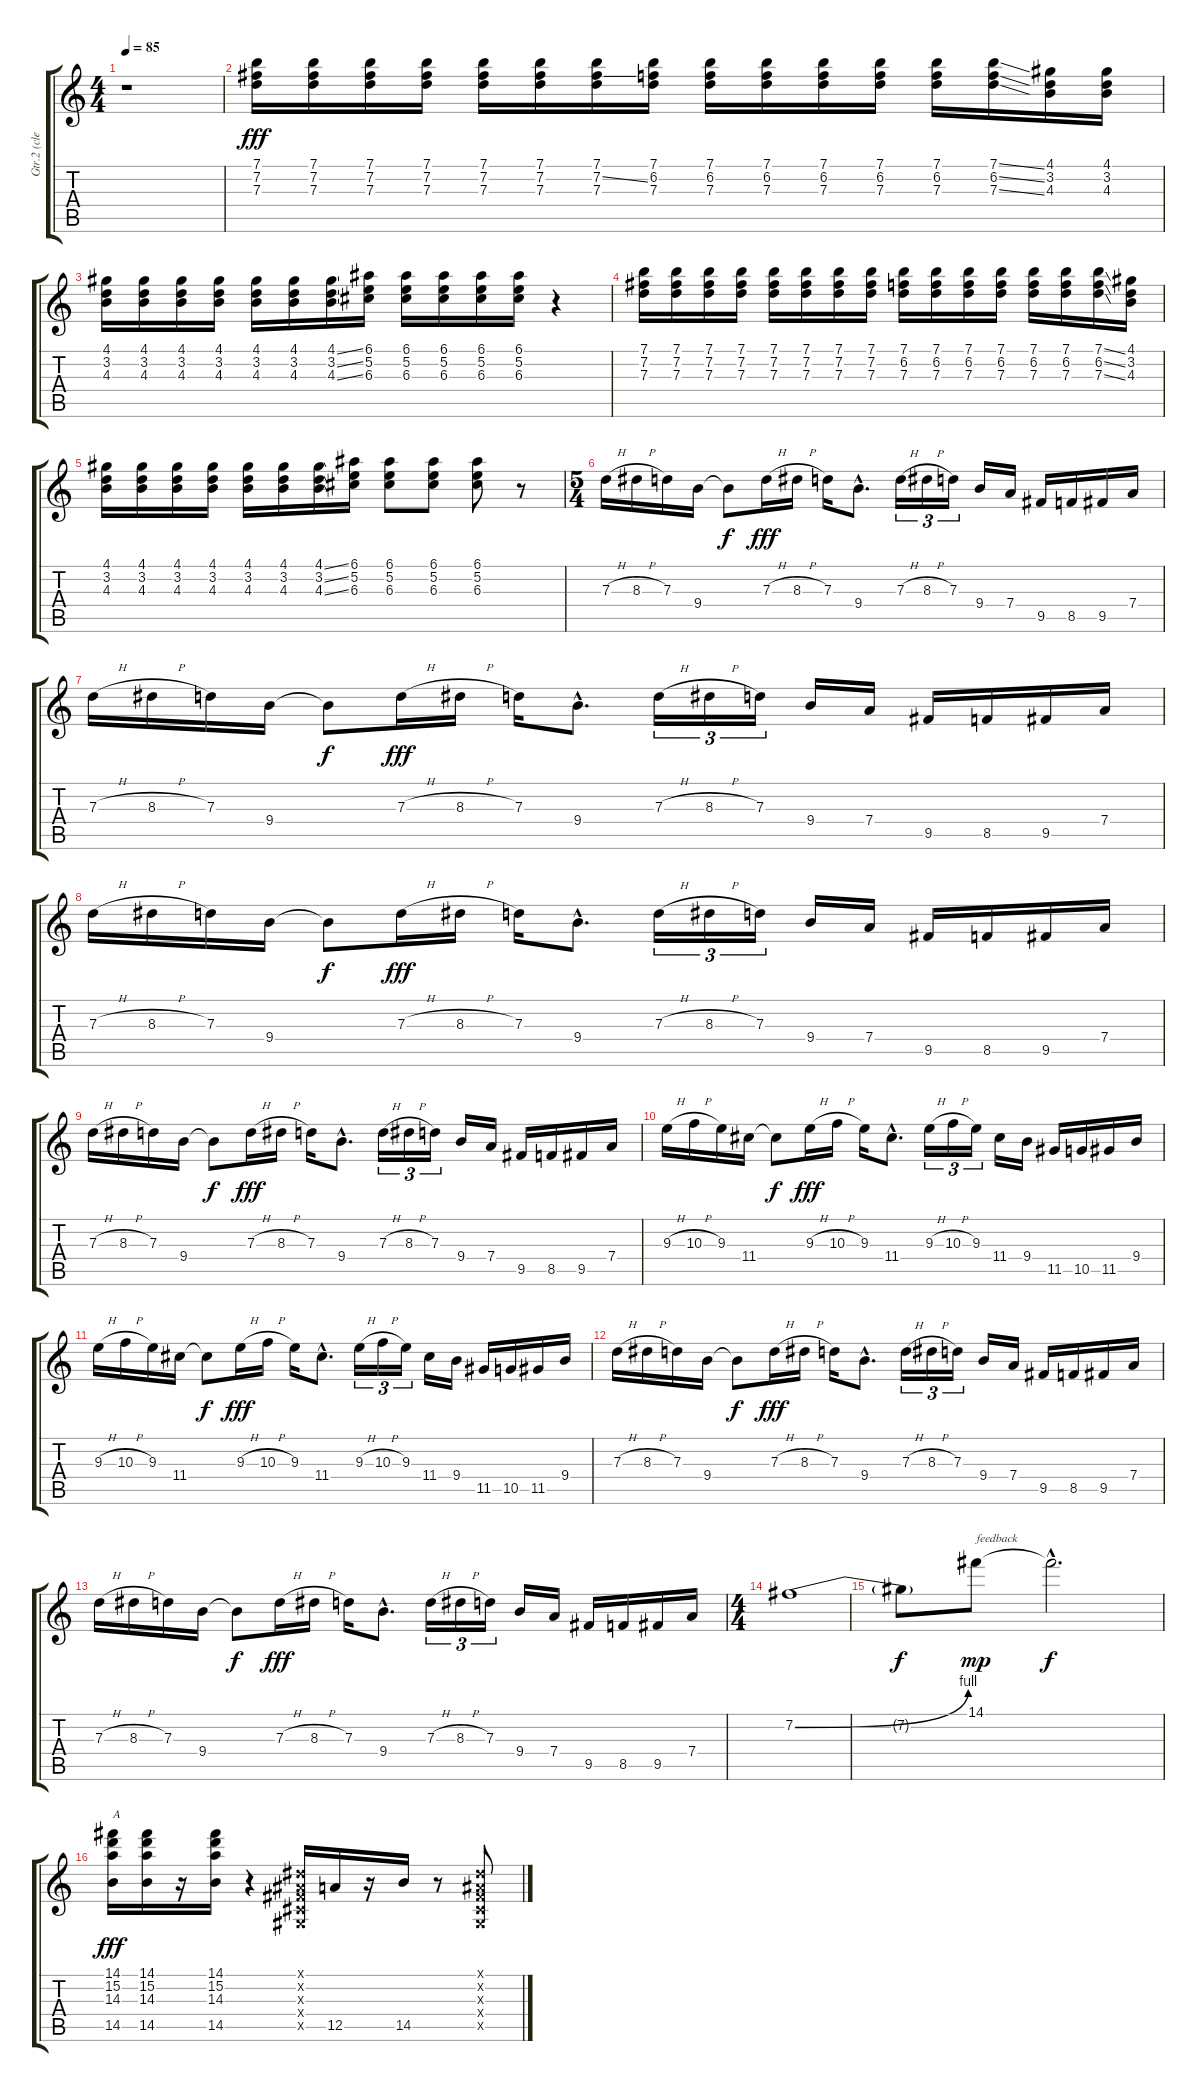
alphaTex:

\track ("Gtr.2 (clean)" "Gtr.2 (cle") {instrument electricguitarclean}
\staff {score tabs}
\tuning (E4 B3 G3 D3 A2 E2) {hide}
\ts (4 4)
\tempo 85
\clef g2
\ks c
r.1{dy fff} |
(7.1 7.2 7.3).16 (7.1 7.2 7.3).16 (7.1 7.2 7.3).16 (7.1 7.2 7.3).16 (7.1 7.2 7.3).16 (7.1 7.2 7.3).16 (7.1 7.2{ss} 7.3).16 (7.1 6.2 7.3).16 (7.1 6.2 7.3).16 (7.1 6.2 7.3).16 (7.1 6.2 7.3).16 (7.1 6.2 7.3).16 (7.1 6.2 7.3).16 (7.1{ss} 6.2{ss} 7.3{ss}).16 (4.1 3.2 4.3).16 (4.1 3.2 4.3).16 |
(4.1 3.2 4.3).16 (4.1 3.2 4.3).16 (4.1 3.2 4.3).16 (4.1 3.2 4.3).16 (4.1 3.2 4.3).16 (4.1 3.2 4.3).16 (4.1{ss} 3.2{ss} 4.3{ss}).16 (6.1 5.2 6.3).16 (6.1 5.2 6.3).16 (6.1 5.2 6.3).16 (6.1 5.2 6.3).16 (6.1 5.2 6.3).16 r.4 |
(7.1 7.2 7.3).16 (7.1 7.2 7.3).16 (7.1 7.2 7.3).16 (7.1 7.2 7.3).16 (7.1 7.2 7.3).16 (7.1 7.2 7.3).16 (7.1 7.2 7.3).16 (7.1 7.2 7.3).16 (7.1 6.2 7.3).16 (7.1 6.2 7.3).16 (7.1 6.2 7.3).16 (7.1 6.2 7.3).16 (7.1 6.2 7.3).16 (7.1 6.2 7.3).16 (7.1{ss} 6.2{ss} 7.3{ss}).16 (4.1 3.2 4.3).16 |
(4.1 3.2 4.3).16 (4.1 3.2 4.3).16 (4.1 3.2 4.3).16 (4.1 3.2 4.3).16 (4.1 3.2 4.3).16 (4.1 3.2 4.3).16 (4.1{ss} 3.2{ss} 4.3{ss}).16 (6.1 5.2 6.3).16 (6.1 5.2 6.3).8 (6.1 5.2 6.3).8 (6.1 5.2 6.3).8 r.8 |
\ts (5 4)
7.3{h}.16{instrument distortionguitar} 8.3{h}.16 7.3.16 9.4.16 9.4{t}.8{dy f} 7.3{h}.16{dy fff} 8.3{h}.16 7.3.16 9.4{hac}.8{d} 7.3{h}.16{tu (3 2)} 8.3{h}.16{tu (3 2)} 7.3.16{tu (3 2)} 9.4.16 7.4.16 9.5.16 8.5.16 9.5.16 7.4.16 |
7.3{h}.16 8.3{h}.16 7.3.16 9.4.16 9.4{t}.8{dy f} 7.3{h}.16{dy fff} 8.3{h}.16 7.3.16 9.4{hac}.8{d} 7.3{h}.16{tu (3 2)} 8.3{h}.16{tu (3 2)} 7.3.16{tu (3 2)} 9.4.16 7.4.16 9.5.16 8.5.16 9.5.16 7.4.16 |
7.3{h}.16 8.3{h}.16 7.3.16 9.4.16 9.4{t}.8{dy f} 7.3{h}.16{dy fff} 8.3{h}.16 7.3.16 9.4{hac}.8{d} 7.3{h}.16{tu (3 2)} 8.3{h}.16{tu (3 2)} 7.3.16{tu (3 2)} 9.4.16 7.4.16 9.5.16 8.5.16 9.5.16 7.4.16 |
7.3{h}.16 8.3{h}.16 7.3.16 9.4.16 9.4{t}.8{dy f} 7.3{h}.16{dy fff} 8.3{h}.16 7.3.16 9.4{hac}.8{d} 7.3{h}.16{tu (3 2)} 8.3{h}.16{tu (3 2)} 7.3.16{tu (3 2)} 9.4.16 7.4.16 9.5.16 8.5.16 9.5.16 7.4.16 |
9.3{h}.16 10.3{h}.16 9.3.16 11.4.16 11.4{t}.8{dy f} 9.3{h}.16{dy fff} 10.3{h}.16 9.3.16 11.4{hac}.8{d} 9.3{h}.16{tu (3 2)} 10.3{h}.16{tu (3 2)} 9.3.16{tu (3 2)} 11.4.16 9.4.16 11.5.16 10.5.16 11.5.16 9.4.16 |
9.3{h}.16 10.3{h}.16 9.3.16 11.4.16 11.4{t}.8{dy f} 9.3{h}.16{dy fff} 10.3{h}.16 9.3.16 11.4{hac}.8{d} 9.3{h}.16{tu (3 2)} 10.3{h}.16{tu (3 2)} 9.3.16{tu (3 2)} 11.4.16 9.4.16 11.5.16 10.5.16 11.5.16 9.4.16 |
7.3{h}.16 8.3{h}.16 7.3.16 9.4.16 9.4{t}.8{dy f} 7.3{h}.16{dy fff} 8.3{h}.16 7.3.16 9.4{hac}.8{d} 7.3{h}.16{tu (3 2)} 8.3{h}.16{tu (3 2)} 7.3.16{tu (3 2)} 9.4.16 7.4.16 9.5.16 8.5.16 9.5.16 7.4.16 |
7.3{h}.16 8.3{h}.16 7.3.16 9.4.16 9.4{t}.8{dy f} 7.3{h}.16{dy fff} 8.3{h}.16 7.3.16 9.4{hac}.8{d} 7.3{h}.16{tu (3 2)} 8.3{h}.16{tu (3 2)} 7.3.16{tu (3 2)} 9.4.16 7.4.16 9.5.16 8.5.16 9.5.16 7.4.16 |
\ts (4 4)
7.2{be (bend 0 0 60 4)}.1 |
7.2{t}.8{dy f} 14.1.8{txt "feedback" dy mp} 14.1{hac t}.2{d dy f} |
(14.1 15.2 14.3 14.5).16{txt "A" dy fff instrument electricguitarclean} (14.1 15.2 14.3 14.5).16 r.16 (14.1 15.2 14.3 14.5).16 r.4 (-1.1{x} -1.2{x} -1.3{x} -1.4{x} -1.5{x}).16 12.5.16 r.16 14.5.16 r.8 (-1.1{x} -1.2{x} -1.3{x} -1.4{x} -1.5{x}).8
